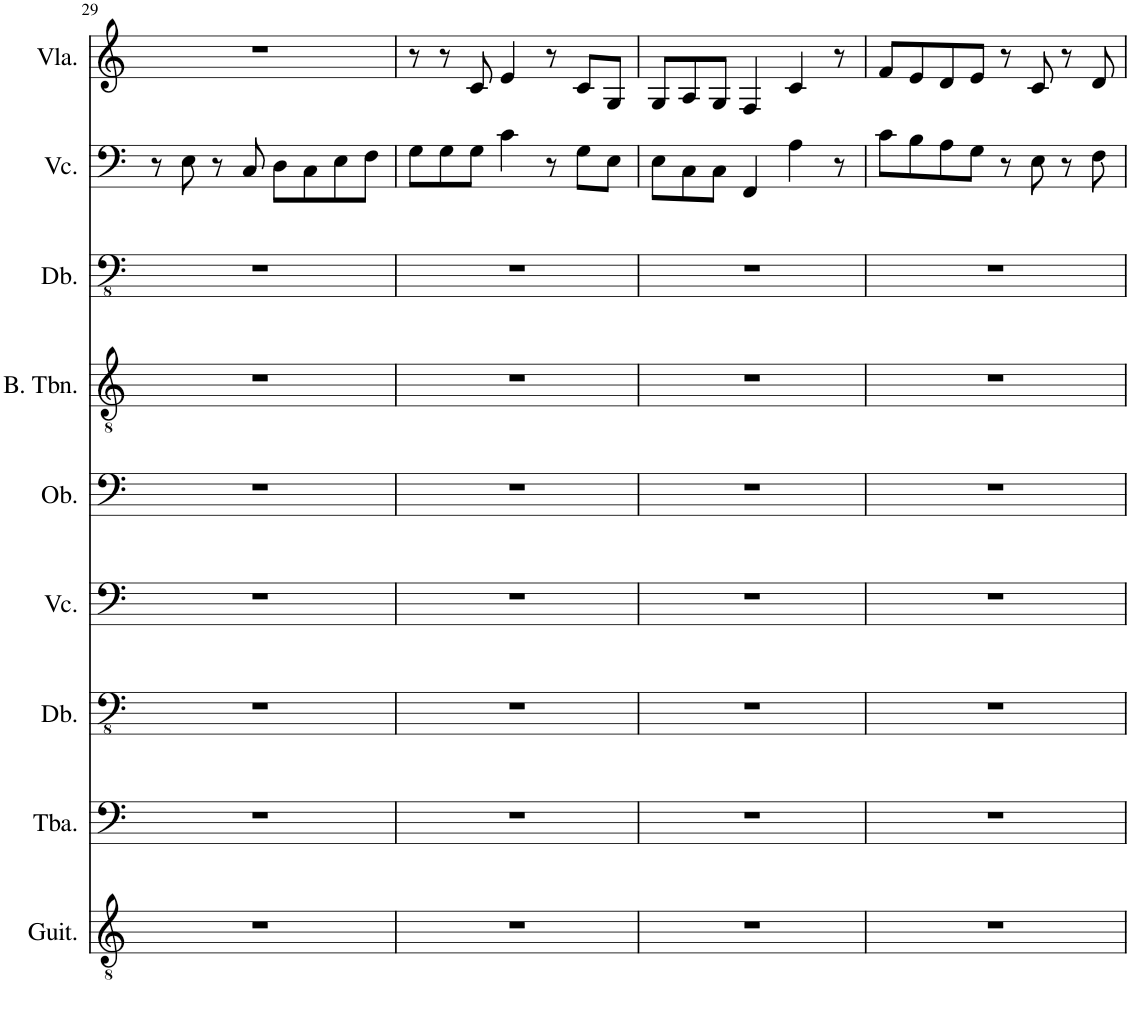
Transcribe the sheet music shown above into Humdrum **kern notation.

**kern	**kern	**kern	**kern	**kern	**kern	**kern	**kern	**kern
*part9	*part8	*part7	*part6	*part5	*part4	*part3	*part2	*part1
*staff9	*staff8	*staff7	*staff6	*staff5	*staff4	*staff3	*staff2	*staff1
*I"Classical Guitar	*I"Tuba	*I"Double Bass	*I"Violoncello	*I"Oboe	*I"Bass Trombone	*I"Double Bass	*I"Violoncello	*I"Viola
*I'Guit.	*I'Tba.	*I'Db.	*I'Vc.	*I'Ob.	*I'B. Tbn.	*I'Db.	*I'Vc.	*I'Vla.
!!LO:PB:g=z
*clefGv2	*clefF4	*clefFv4	*clefF4	*clefF4	*clefGv2	*clefFv4	*clefF4	*clefG2
*	*	*Trd7c12	*	*Trd-14c-24	*	*Trd7c12	*	*
*k[]	*k[]	*k[]	*k[]	*k[]	*k[]	*k[]	*k[]	*k[]
*M4/4	*M4/4	*M4/4	*M4/4	*M4/4	*M4/4	*M4/4	*M4/4	*M4/4
=29	=29	=29	=29	=29	=29	=29	=29	=29
1r	1r	1r	1r	1r	1r	1r	8r	1r
.	.	.	.	.	.	.	8E\	.
.	.	.	.	.	.	.	8r	.
.	.	.	.	.	.	.	8C/	.
.	.	.	.	.	.	.	8D\L	.
.	.	.	.	.	.	.	8C\	.
.	.	.	.	.	.	.	8E\	.
.	.	.	.	.	.	.	8F\J	.
=30	=30	=30	=30	=30	=30	=30	=30	=30
1r	1r	1r	1r	1r	1r	1r	8G\L	8r
.	.	.	.	.	.	.	8G\	8r
.	.	.	.	.	.	.	8G\J	8c/
.	.	.	.	.	.	.	4c\	4e/
.	.	.	.	.	.	.	8r	8r
.	.	.	.	.	.	.	8G\L	8c/L
.	.	.	.	.	.	.	8E\J	8G/J
=31	=31	=31	=31	=31	=31	=31	=31	=31
1r	1r	1r	1r	1r	1r	1r	8E\L	8G/L
.	.	.	.	.	.	.	8C\	8A/
.	.	.	.	.	.	.	8C\J	8G/J
.	.	.	.	.	.	.	4FF/	4F/
.	.	.	.	.	.	.	4A\	4c/
.	.	.	.	.	.	.	8r	8r
=32	=32	=32	=32	=32	=32	=32	=32	=32
1r	1r	1r	1r	1r	1r	1r	8c\L	8f/L
.	.	.	.	.	.	.	8B\	8e/
.	.	.	.	.	.	.	8A\	8d/
.	.	.	.	.	.	.	8G\J	8e/J
.	.	.	.	.	.	.	8r	8r
.	.	.	.	.	.	.	8E\	8c/
.	.	.	.	.	.	.	8r	8r
.	.	.	.	.	.	.	8F\	8d/
=	=	=	=	=	=	=	=	=
*-	*-	*-	*-	*-	*-	*-	*-	*-
